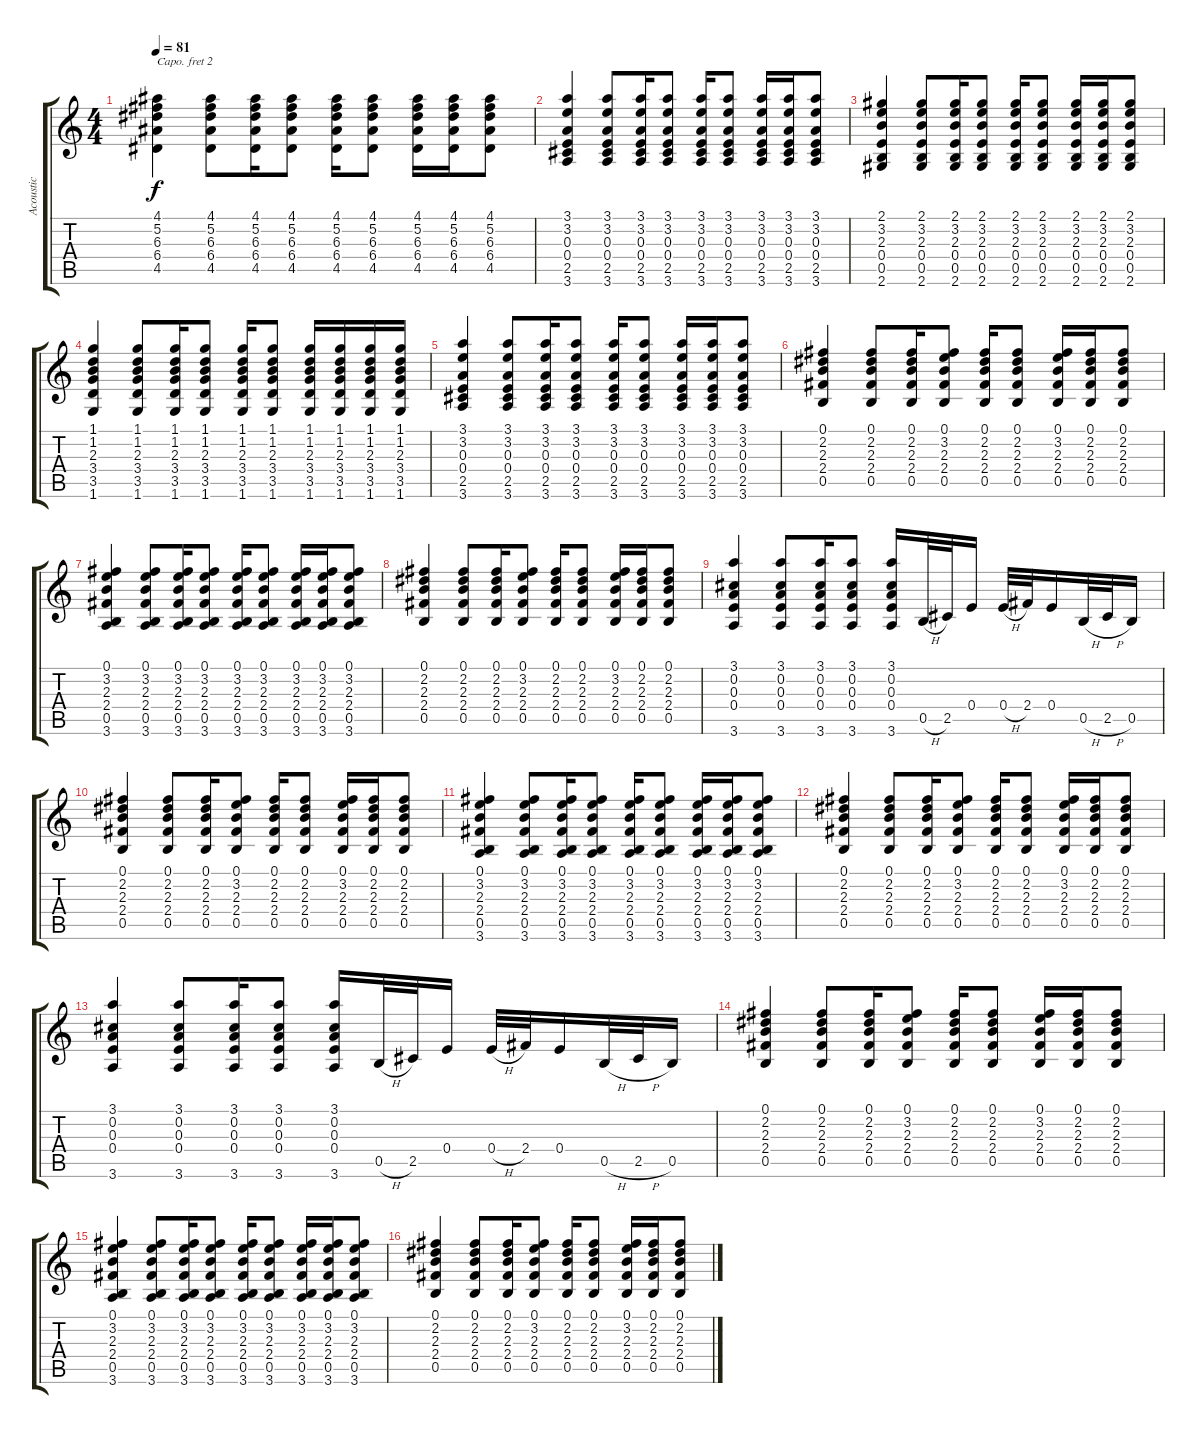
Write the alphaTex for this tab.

\track ("Acoustic" "Acoustic") {instrument acousticguitarsteel}
\staff {score tabs}
\capo 2
\tuning (E4 B3 G3 D3 A2 E2) {hide}
\ts (4 4)
\tempo 81
\clef g2
\ks c
(4.1 5.2 6.3 6.4 4.5).4{dy f} (4.1 5.2 6.3 6.4 4.5).8 (4.1 5.2 6.3 6.4 4.5).16 (4.1 5.2 6.3 6.4 4.5).8 (4.1 5.2 6.3 6.4 4.5).16 (4.1 5.2 6.3 6.4 4.5).8 (4.1 5.2 6.3 6.4 4.5).16 (4.1 5.2 6.3 6.4 4.5).16 (4.1 5.2 6.3 6.4 4.5).8 |
(3.1 3.2 0.3 0.4 2.5 3.6).4 (3.1 3.2 0.3 0.4 2.5 3.6).8 (3.1 3.2 0.3 0.4 2.5 3.6).16 (3.1 3.2 0.3 0.4 2.5 3.6).8 (3.1 3.2 0.3 0.4 2.5 3.6).16 (3.1 3.2 0.3 0.4 2.5 3.6).8 (3.1 3.2 0.3 0.4 2.5 3.6).16 (3.1 3.2 0.3 0.4 2.5 3.6).16 (3.1 3.2 0.3 0.4 2.5 3.6).8 |
(2.1 3.2 2.3 0.4 0.5 2.6).4 (2.1 3.2 2.3 0.4 0.5 2.6).8 (2.1 3.2 2.3 0.4 0.5 2.6).16 (2.1 3.2 2.3 0.4 0.5 2.6).8 (2.1 3.2 2.3 0.4 0.5 2.6).16 (2.1 3.2 2.3 0.4 0.5 2.6).8 (2.1 3.2 2.3 0.4 0.5 2.6).16 (2.1 3.2 2.3 0.4 0.5 2.6).16 (2.1 3.2 2.3 0.4 0.5 2.6).8 |
(1.1 1.2 2.3 3.4 3.5 1.6).4 (1.1 1.2 2.3 3.4 3.5 1.6).8 (1.1 1.2 2.3 3.4 3.5 1.6).16 (1.1 1.2 2.3 3.4 3.5 1.6).8 (1.1 1.2 2.3 3.4 3.5 1.6).16 (1.1 1.2 2.3 3.4 3.5 1.6).8 (1.1 1.2 2.3 3.4 3.5 1.6).16 (1.1 1.2 2.3 3.4 3.5 1.6).16 (1.1 1.2 2.3 3.4 3.5 1.6).16 (1.1 1.2 2.3 3.4 3.5 1.6).16 |
(3.1 3.2 0.3 0.4 2.5 3.6).4 (3.1 3.2 0.3 0.4 2.5 3.6).8 (3.1 3.2 0.3 0.4 2.5 3.6).16 (3.1 3.2 0.3 0.4 2.5 3.6).8 (3.1 3.2 0.3 0.4 2.5 3.6).16 (3.1 3.2 0.3 0.4 2.5 3.6).8 (3.1 3.2 0.3 0.4 2.5 3.6).16 (3.1 3.2 0.3 0.4 2.5 3.6).16 (3.1 3.2 0.3 0.4 2.5 3.6).8 |
(0.1 2.2 2.3 2.4 0.5).4 (0.1 2.2 2.3 2.4 0.5).8 (0.1 2.2 2.3 2.4 0.5).16 (0.1 3.2 2.3 2.4 0.5).8 (0.1 2.2 2.3 2.4 0.5).16 (0.1 2.2 2.3 2.4 0.5).8 (0.1 3.2 2.3 2.4 0.5).16 (0.1 2.2 2.3 2.4 0.5).16 (0.1 2.2 2.3 2.4 0.5).8 |
(0.1 3.2 2.3 2.4 0.5 3.6).4 (0.1 3.2 2.3 2.4 0.5 3.6).8 (0.1 3.2 2.3 2.4 0.5 3.6).16 (0.1 3.2 2.3 2.4 0.5 3.6).8 (0.1 3.2 2.3 2.4 0.5 3.6).16 (0.1 3.2 2.3 2.4 0.5 3.6).8 (0.1 3.2 2.3 2.4 0.5 3.6).16 (0.1 3.2 2.3 2.4 0.5 3.6).16 (0.1 3.2 2.3 2.4 0.5 3.6).8 |
(0.1 2.2 2.3 2.4 0.5).4 (0.1 2.2 2.3 2.4 0.5).8 (0.1 2.2 2.3 2.4 0.5).16 (0.1 3.2 2.3 2.4 0.5).8 (0.1 2.2 2.3 2.4 0.5).16 (0.1 2.2 2.3 2.4 0.5).8 (0.1 3.2 2.3 2.4 0.5).16 (0.1 2.2 2.3 2.4 0.5).16 (0.1 2.2 2.3 2.4 0.5).8 |
(3.1 0.2 0.3 0.4 3.6).4 (3.1 0.2 0.3 0.4 3.6).8 (3.1 0.2 0.3 0.4 3.6).16 (3.1 0.2 0.3 0.4 3.6).8 (3.1 0.2 0.3 0.4 3.6).16 0.5{h}.32 2.5.32 0.4.16 0.4{h}.32 2.4.32 0.4.16 0.5{h}.32 2.5{h}.32 0.5.16 |
(0.1 2.2 2.3 2.4 0.5).4 (0.1 2.2 2.3 2.4 0.5).8 (0.1 2.2 2.3 2.4 0.5).16 (0.1 3.2 2.3 2.4 0.5).8 (0.1 2.2 2.3 2.4 0.5).16 (0.1 2.2 2.3 2.4 0.5).8 (0.1 3.2 2.3 2.4 0.5).16 (0.1 2.2 2.3 2.4 0.5).16 (0.1 2.2 2.3 2.4 0.5).8 |
(0.1 3.2 2.3 2.4 0.5 3.6).4 (0.1 3.2 2.3 2.4 0.5 3.6).8 (0.1 3.2 2.3 2.4 0.5 3.6).16 (0.1 3.2 2.3 2.4 0.5 3.6).8 (0.1 3.2 2.3 2.4 0.5 3.6).16 (0.1 3.2 2.3 2.4 0.5 3.6).8 (0.1 3.2 2.3 2.4 0.5 3.6).16 (0.1 3.2 2.3 2.4 0.5 3.6).16 (0.1 3.2 2.3 2.4 0.5 3.6).8 |
(0.1 2.2 2.3 2.4 0.5).4 (0.1 2.2 2.3 2.4 0.5).8 (0.1 2.2 2.3 2.4 0.5).16 (0.1 3.2 2.3 2.4 0.5).8 (0.1 2.2 2.3 2.4 0.5).16 (0.1 2.2 2.3 2.4 0.5).8 (0.1 3.2 2.3 2.4 0.5).16 (0.1 2.2 2.3 2.4 0.5).16 (0.1 2.2 2.3 2.4 0.5).8 |
(3.1 0.2 0.3 0.4 3.6).4 (3.1 0.2 0.3 0.4 3.6).8 (3.1 0.2 0.3 0.4 3.6).16 (3.1 0.2 0.3 0.4 3.6).8 (3.1 0.2 0.3 0.4 3.6).16 0.5{h}.32 2.5.32 0.4.16 0.4{h}.32 2.4.32 0.4.16 0.5{h}.32 2.5{h}.32 0.5.16 |
(0.1 2.2 2.3 2.4 0.5).4 (0.1 2.2 2.3 2.4 0.5).8 (0.1 2.2 2.3 2.4 0.5).16 (0.1 3.2 2.3 2.4 0.5).8 (0.1 2.2 2.3 2.4 0.5).16 (0.1 2.2 2.3 2.4 0.5).8 (0.1 3.2 2.3 2.4 0.5).16 (0.1 2.2 2.3 2.4 0.5).16 (0.1 2.2 2.3 2.4 0.5).8 |
(0.1 3.2 2.3 2.4 0.5 3.6).4 (0.1 3.2 2.3 2.4 0.5 3.6).8 (0.1 3.2 2.3 2.4 0.5 3.6).16 (0.1 3.2 2.3 2.4 0.5 3.6).8 (0.1 3.2 2.3 2.4 0.5 3.6).16 (0.1 3.2 2.3 2.4 0.5 3.6).8 (0.1 3.2 2.3 2.4 0.5 3.6).16 (0.1 3.2 2.3 2.4 0.5 3.6).16 (0.1 3.2 2.3 2.4 0.5 3.6).8 |
(0.1 2.2 2.3 2.4 0.5).4 (0.1 2.2 2.3 2.4 0.5).8 (0.1 2.2 2.3 2.4 0.5).16 (0.1 3.2 2.3 2.4 0.5).8 (0.1 2.2 2.3 2.4 0.5).16 (0.1 2.2 2.3 2.4 0.5).8 (0.1 3.2 2.3 2.4 0.5).16 (0.1 2.2 2.3 2.4 0.5).16 (0.1 2.2 2.3 2.4 0.5).8
